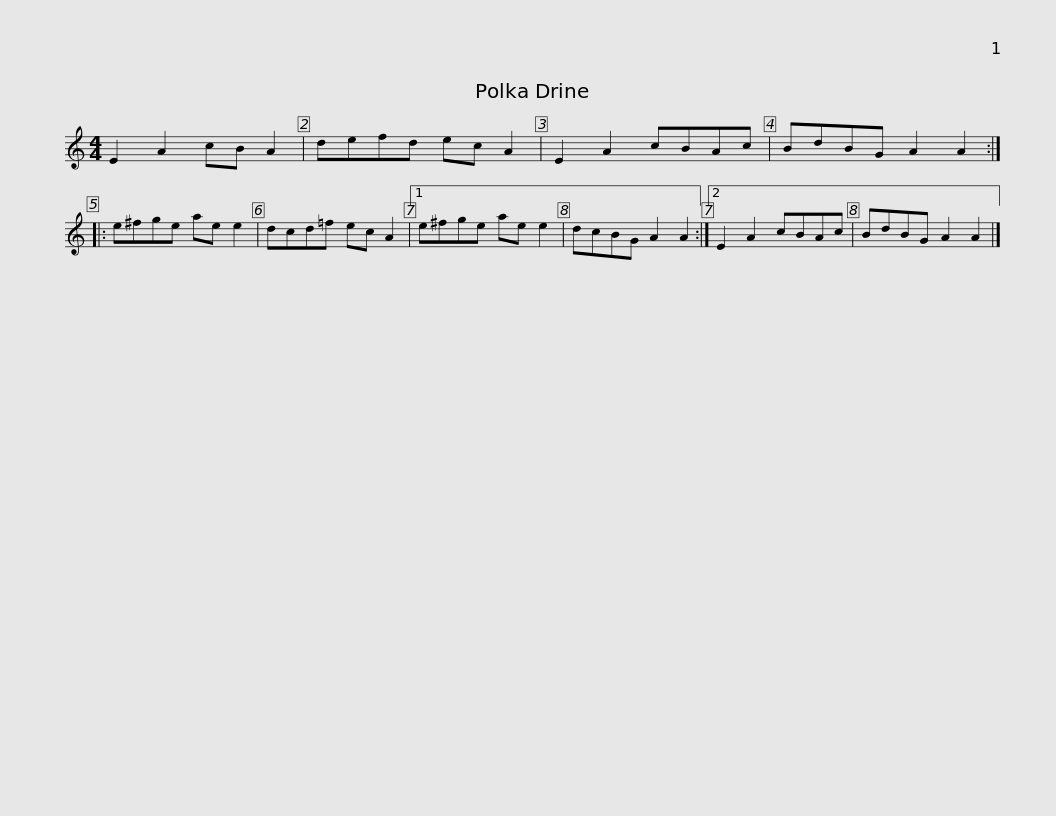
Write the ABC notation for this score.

X:1
L:1/8
M:4/4
I:linebreak $
K:C
V:1 treble
V:1
 E2 A2 cB A2 | defd ec A2 | E2 A2 cBAc | BdBG A2 A2 :: e^fge ae e2 | %5
 dcd=f ec A2 |1$ e^fge ae e2 | dcBG A2 A2 :|2 E2 A2 cBAc | BdBG A2 A2 |] %10
